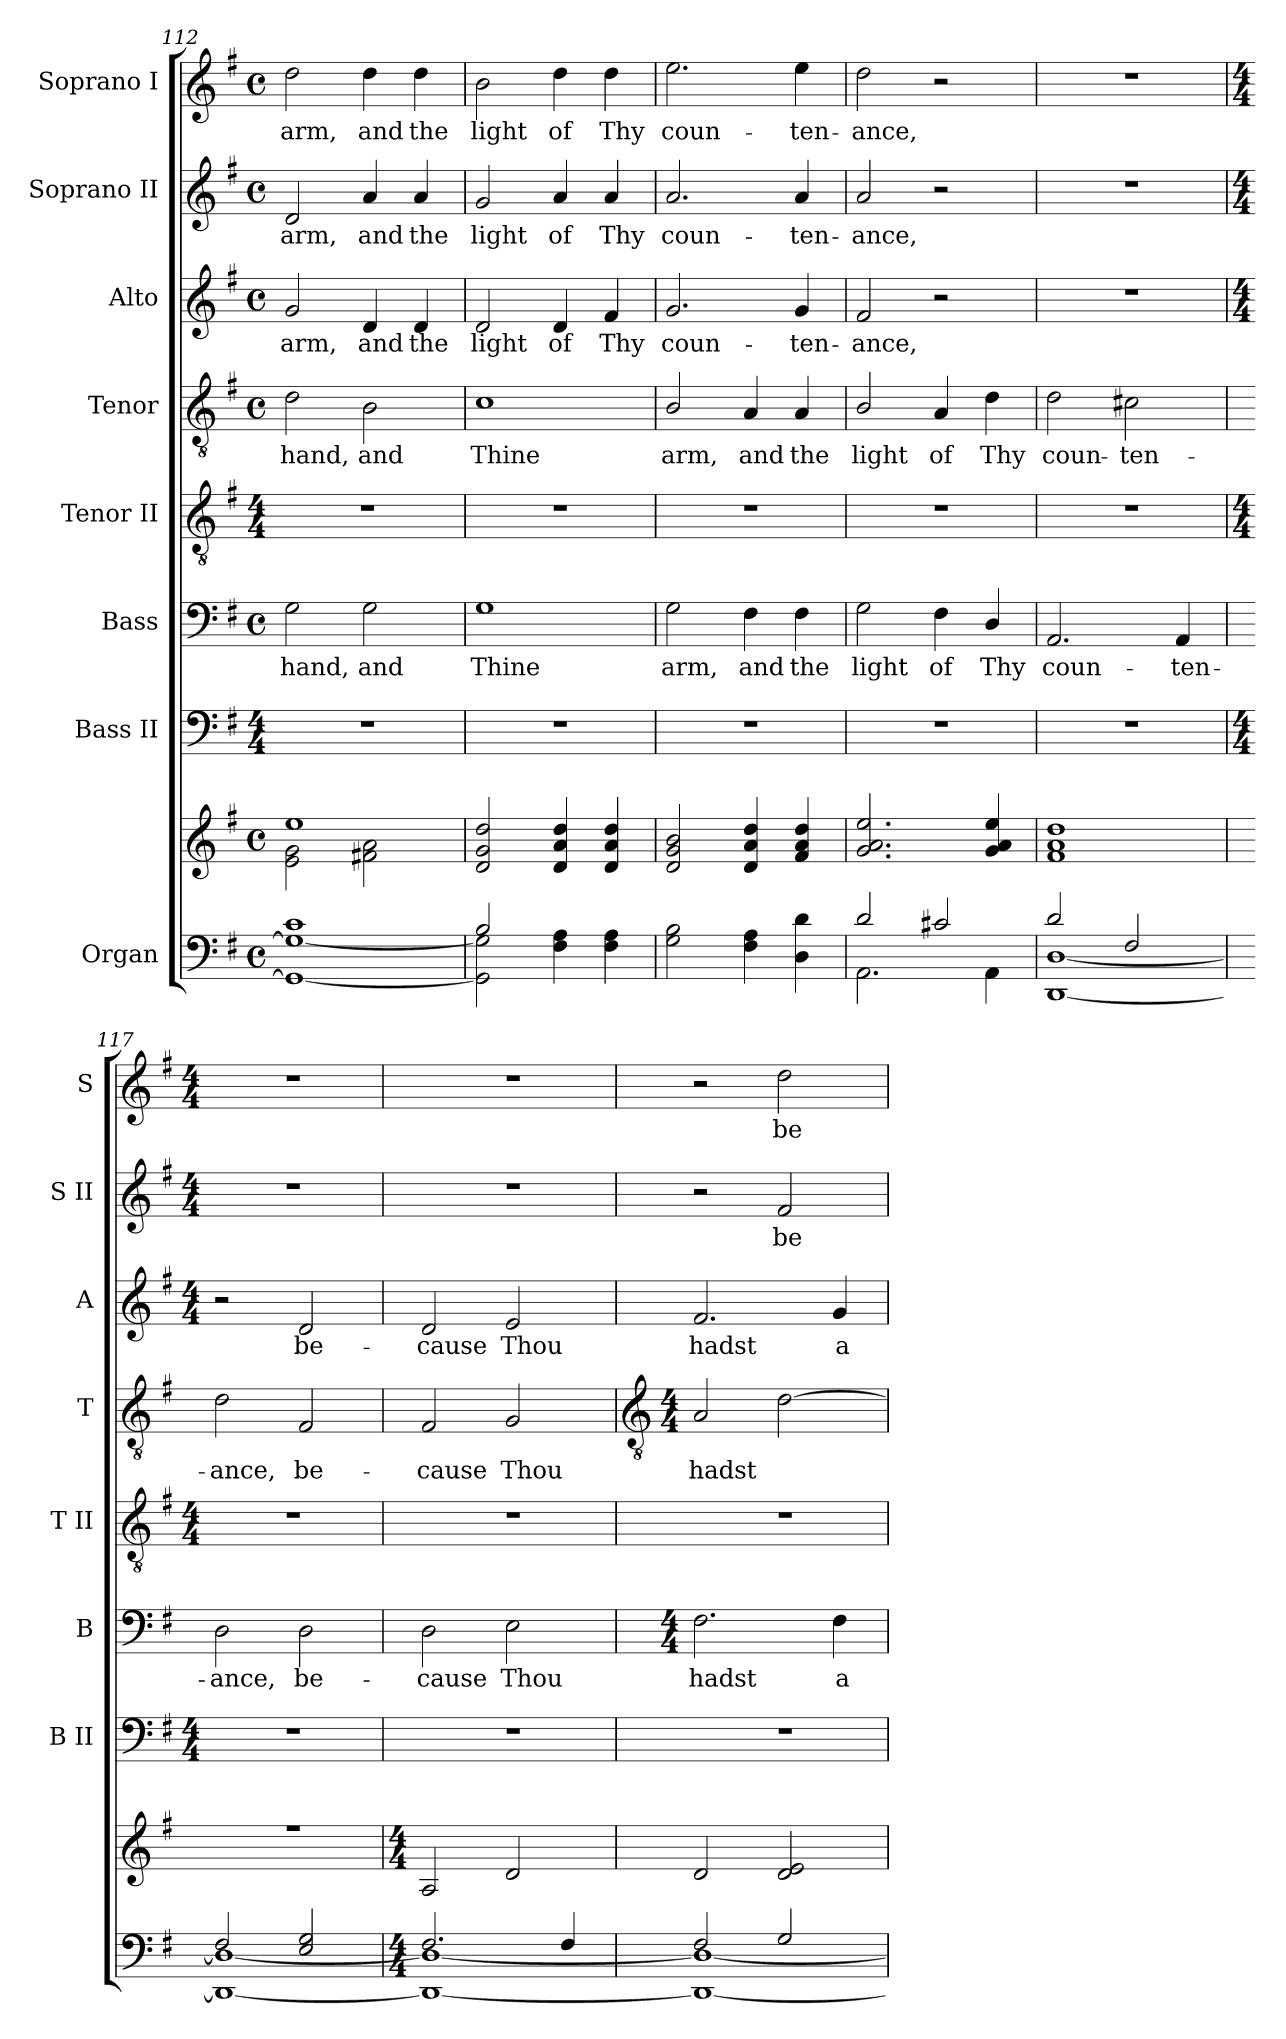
**kern	**kern	**kern	**kern	**text	**kern	**kern	**text	**kern	**text	**kern	**text	**kern	**text
*part8	*part8	*part7	*part6	*part6	*part5	*part4	*part4	*part3	*part3	*part2	*part2	*part1	*part1
*staff9	*staff8	*staff7	*staff6	*staff6	*staff5	*staff4	*staff4	*staff3	*staff3	*staff2	*staff2	*staff1	*staff1
*I"Organ	*	*I"Bass II	*I"Bass	*	*I"Tenor II	*I"Tenor	*	*I"Alto	*	*I"Soprano II	*	*I"Soprano I	*
*	*	*I'B II	*I'B	*	*I'T II	*I'T	*	*I'A	*	*I'S II	*	*I'S	*
*clefF4	*clefG2	*clefF4	*clefF4	*	*clefGv2	*clefGv2	*	*clefG2	*	*clefG2	*	*clefG2	*
*k[f#]	*k[f#]	*k[f#]	*k[f#]	*	*k[f#]	*k[f#]	*	*k[f#]	*	*k[f#]	*	*k[f#]	*
*G:	*G:	*G:	*G:	*	*G:	*G:	*	*G:	*	*G:	*	*G:	*
*M4/4	*M4/4	*M4/4	*M4/4	*	*M4/4	*M4/4	*	*M4/4	*	*M4/4	*	*M4/4	*
*met(c)	*met(c)	*	*met(c)	*	*	*met(c)	*	*met(c)	*	*met(c)	*	*met(c)	*
=112	=112	=112	=112	=112	=112	=112	=112	=112	=112	=112	=112	=112	=112
*^	*^	*	*	*	*	*	*	*	*	*	*	*	*
!	!	!	!	!	!	!LO:LY:b	!	!	!LO:LY:b	!	!LO:LY:b	!	!LO:LY:b	!	!LO:LY:b
1c/	1GG\_ 1G\_	1ee/	2e\ 2g\	1r	2G	hand,	1r	2d	hand,	2g	arm,	2d	arm,	2dd	arm,
!	!	!	!	!	!	!LO:LY:b	!	!	!LO:LY:b	!	!LO:LY:b	!	!LO:LY:b	!	!LO:LY:b
.	.	.	2f#X\ 2a\	.	2G	and	.	2B	and	4d	and	4a	and	4dd	and
!	!	!	!	!	!	!	!	!	!	!	!LO:LY:b	!	!LO:LY:b	!	!LO:LY:b
.	.	.	.	.	.	.	.	.	.	4d	the	4a	the	4dd	the
=113	=113	=113	=113	=113	=113	=113	=113	=113	=113	=113	=113	=113	=113	=113	=113
!	!	!	!	!	!	!LO:LY:b	!	!	!LO:LY:b	!	!LO:LY:b	!	!LO:LY:b	!	!LO:LY:b
2B/	2GG\] 2G\]	2d/ 2g/ 2dd/	1ryy	1r	1G	Thine	1r	1c	Thine	2d	light	2g	light	2b	light
!	!	!	!	!	!	!	!	!	!	!	!LO:LY:b	!	!LO:LY:b	!	!LO:LY:b
2ryy	4F#\ 4A\	4d/ 4a/ 4dd/	.	.	.	.	.	.	.	4d	of	4a	of	4dd	of
!	!	!	!	!	!	!	!	!	!	!	!LO:LY:b	!	!LO:LY:b	!	!LO:LY:b
.	4F#\ 4A\	4d/ 4a/ 4dd/	.	.	.	.	.	.	.	4f#	Thy	4a	Thy	4dd	Thy
=114	=114	=114	=114	=114	=114	=114	=114	=114	=114	=114	=114	=114	=114	=114	=114
!	!	!	!	!	!	!LO:LY:b	!	!	!LO:LY:b	!	!LO:LY:b	!	!LO:LY:b	!	!LO:LY:b
1ryy	2G\ 2B\	2d/ 2g/ 2b/	1ryy	1r	2G	arm,	1r	2B/	arm,	2.g	coun-	2.a	coun-	2.ee	coun-
!	!	!	!	!	!	!LO:LY:b	!	!	!LO:LY:b	!	!	!	!	!	!
.	4F#\ 4A\	4d/ 4a/ 4dd/	.	.	4F#	and	.	4A	and	.	.	.	.	.	.
!	!	!	!	!	!	!LO:LY:b	!	!	!LO:LY:b	!	!LO:LY:b	!	!LO:LY:b	!	!LO:LY:b
.	4D\ 4d\	4f#/ 4a/ 4dd/	.	.	4F#	the	.	4A	the	4g	-ten-	4a	-ten-	4ee	-ten-
=115	=115	=115	=115	=115	=115	=115	=115	=115	=115	=115	=115	=115	=115	=115	=115
!	!	!	!	!	!	!LO:LY:b	!	!	!LO:LY:b	!	!LO:LY:b	!	!LO:LY:b	!	!LO:LY:b
2d/	2.AA\	2.g/ 2.a/ 2.ee/	1ryy	1r	2G	light	1r	2B/	light	2f#	-ance,	2a	-ance,	2dd	-ance,
!	!	!	!	!	!	!LO:LY:b	!	!	!LO:LY:b	!	!	!	!	!	!
2c#X/	.	.	.	.	4F#	of	.	4A	of	2r	.	2r	.	2r	.
!	!	!	!	!	!	!LO:LY:b	!	!	!LO:LY:b	!	!	!	!	!	!
.	4AA\	4g/ 4a/ 4ee/	.	.	4D/	Thy	.	4d	Thy	.	.	.	.	.	.
=116	=116	=116	=116	=116	=116	=116	=116	=116	=116	=116	=116	=116	=116	=116	=116
!	!	!	!	!	!	!LO:LY:b	!	!	!LO:LY:b	!	!	!	!	!	!
2d/	[1DD\ [1D\	1f#/ 1a/ 1dd/	1ryy	1r	2.AA	coun-	1r	2d	coun-	1r	.	1r	.	1r	.
!	!	!	!	!	!	!	!	!	!LO:LY:b	!	!	!	!	!	!
2F#/	.	.	.	.	.	.	.	2c#X	-ten-	.	.	.	.	.	.
!	!	!	!	!	!	!LO:LY:b	!	!	!	!	!	!	!	!	!
.	.	.	.	.	4AA	-ten-	.	.	.	.	.	.	.	.	.
!!LO:LB:g=z
=117	=117	=117	=117	=117	=117	=117	=117	=117	=117	=117	=117	=117	=117	=117	=117
*	*	*	*	*M4/4	*	*	*M4/4	*	*	*M4/4	*	*M4/4	*	*M4/4	*
!	!	!	!	!	!	!LO:LY:b	!	!	!LO:LY:b	!	!	!	!	!	!
2F#/	1DD\_ 1D\_	1r	1ryy	1r	2D	-ance,	1r	2d	-ance,	2r	.	1r	.	1r	.
!	!	!	!	!	!	!LO:LY:b	!	!	!LO:LY:b	!	!LO:LY:b	!	!	!	!
2E/ 2G/	.	.	.	.	2D	be-	.	2F#	be-	2d	be-	.	.	.	.
!!LO:LB:g=z
=118	=118	=118	=118	=118	=118	=118	=118	=118	=118	=118	=118	=118	=118	=118	=118
*M4/4	*	*M4/4	*	*	*	*	*	*	*	*	*	*	*	*	*
!	!	!	!	!	!	!LO:LY:b	!	!	!LO:LY:b	!	!LO:LY:b	!	!	!	!
2.F#/	1DD\_ 1D\_	2ryy	2A/	1r	2D	-cause	1r	2F#	-cause	2d	-cause	1r	.	1r	.
!	!	!	!	!	!	!LO:LY:b	!	!	!LO:LY:b	!	!LO:LY:b	!	!	!	!
.	.	2ryy	2d/	.	2E	Thou	.	2G	Thou	2e	Thou	.	.	.	.
4F#/	.	.	.	.	.	.	.	.	.	.	.	.	.	.	.
!!LO:LB:g=z
=119	=119	=119	=119	=119	=119	=119	=119	=119	=119	=119	=119	=119	=119	=119	=119
*	*	*	*	*	*	*	*	*clefGv2	*	*	*	*	*	*	*
*	*	*	*	*	*M4/4	*	*	*M4/4	*	*	*	*	*	*	*
!	!	!	!	!	!	!LO:LY:b	!	!	!LO:LY:b	!	!LO:LY:b	!	!	!	!
2F#/	1DD\_ 1D\_	1ryy	2d/	1r	2.F#	hadst	1r	2A	hadst	2.f#	hadst	2r	.	2r	.
!	!	!	!	!	!	!	!	!	!	!	!	!	!LO:LY:b	!	!LO:LY:b
2G/	.	.	2d/ 2e/	.	.	.	.	[2d	.	.	.	2f#	be-	2dd	be-
!	!	!	!	!	!	!LO:LY:b	!	!	!	!	!LO:LY:b	!	!	!	!
.	.	.	.	.	4F#	a	.	.	.	4g	a	.	.	.	.
*v	*v	*	*	*	*	*	*	*	*	*	*	*	*	*	*
*	*v	*v	*	*	*	*	*	*	*	*	*	*	*	*
=	=	=	=	=	=	=	=	=	=	=	=	=	=
*-	*-	*-	*-	*-	*-	*-	*-	*-	*-	*-	*-	*-	*-
